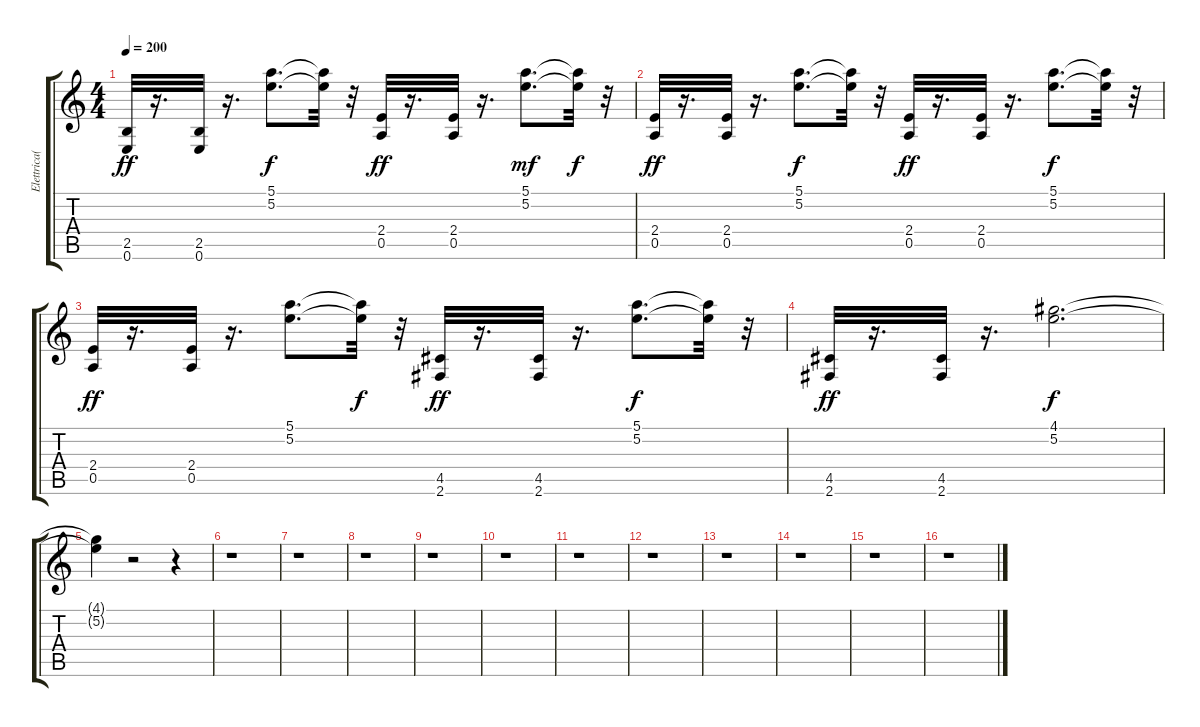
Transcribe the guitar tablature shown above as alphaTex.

\track ("Elettrica(Ka)" "Elettrica(") {instrument distortionguitar}
\staff {score tabs}
\tuning (E4 B3 G3 D3 A2 E2) {hide}
\ts (4 4)
\tempo 200
\clef g2
\ks c
(2.5 0.6).32{dy ff} r.16{d} (2.5 0.6).32 r.16{d} (5.1 5.2).8{d dy f} (5.1{t} 5.2{t}).32 r.32 (2.4 0.5).32{dy ff} r.16{d} (2.4 0.5).32 r.16{d} (5.1 5.2).8{d dy mf} (5.1{t} 5.2{t}).32{dy f} r.32 |
(2.4 0.5).32{dy ff} r.16{d} (2.4 0.5).32 r.16{d} (5.1 5.2).8{d dy f} (5.1{t} 5.2{t}).32 r.32 (2.4 0.5).32{dy ff} r.16{d} (2.4 0.5).32 r.16{d} (5.1 5.2).8{d dy f} (5.1{t} 5.2{t}).32 r.32 |
(2.4 0.5).32{dy ff} r.16{d} (2.4 0.5).32 r.16{d} (5.1 5.2).8{d} (5.1{t} 5.2{t}).32{dy f} r.32 (4.5 2.6).32{dy ff} r.16{d} (4.5 2.6).32 r.16{d} (5.1 5.2).8{d dy f} (5.1{t} 5.2{t}).32 r.32 |
(4.5 2.6).32{dy ff} r.16{d} (4.5 2.6).32 r.16{d} (4.1 5.2).2{d dy f} |
(4.1{t} 5.2{t}).4 r.2 r.4 |
r.1 |
r.1 |
r.1 |
r.1 |
r.1 |
r.1 |
r.1 |
r.1 |
r.1 |
r.1 |
r.1
